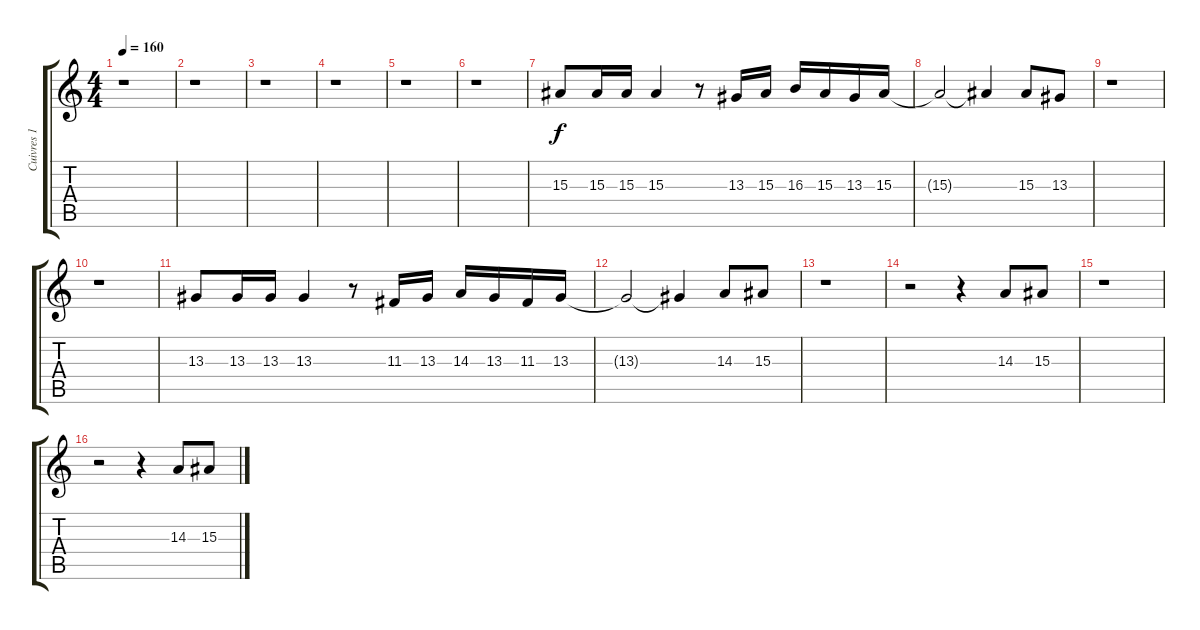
\track ("Cuivres 1" "Cuivres 1") {instrument trumpet}
\staff {score tabs}
\tuning (E4 B3 G3 D3 A2 E2) {hide}
\ts (4 4)
\tempo 160
\clef g2
\ks c
r.1{dy f} |
r.1 |
r.1 |
r.1 |
r.1 |
r.1 |
15.3.8 15.3.16 15.3.16 15.3.4 r.8 13.3.16 15.3.16 16.3.16 15.3.16 13.3.16 15.3.16 |
15.3{t}.2 15.3{t}.4 15.3.8 13.3.8 |
r.1 |
r.1 |
13.3.8 13.3.16 13.3.16 13.3.4 r.8 11.3.16 13.3.16 14.3.16 13.3.16 11.3.16 13.3.16 |
13.3{t}.2 13.3{t}.4 14.3.8 15.3.8 |
r.1 |
r.2 r.4 14.3.8 15.3.8 |
r.1 |
r.2 r.4 14.3.8 15.3.8
